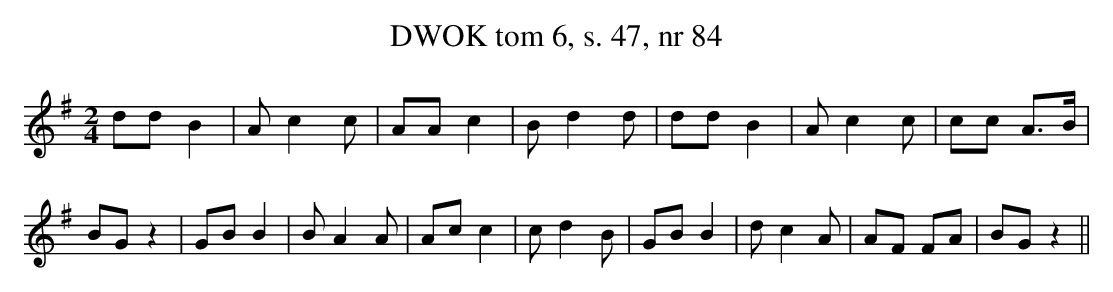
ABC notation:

X:1
T:DWOK tom 6, s. 47, nr 84
L:1/16
M:2/4
K:G
d2d2 B4|A2c4c2|A2A2 c4|B2d4d2|d2d2 B4|A2c4c2|c2c2 A3B|
B2G2 z4|G2B2 B4|B2A4A2|A2c2 c4|c2d4B2|G2B2 B4|d2c4A2|A2F2 F2A2|B2G2 z4||
